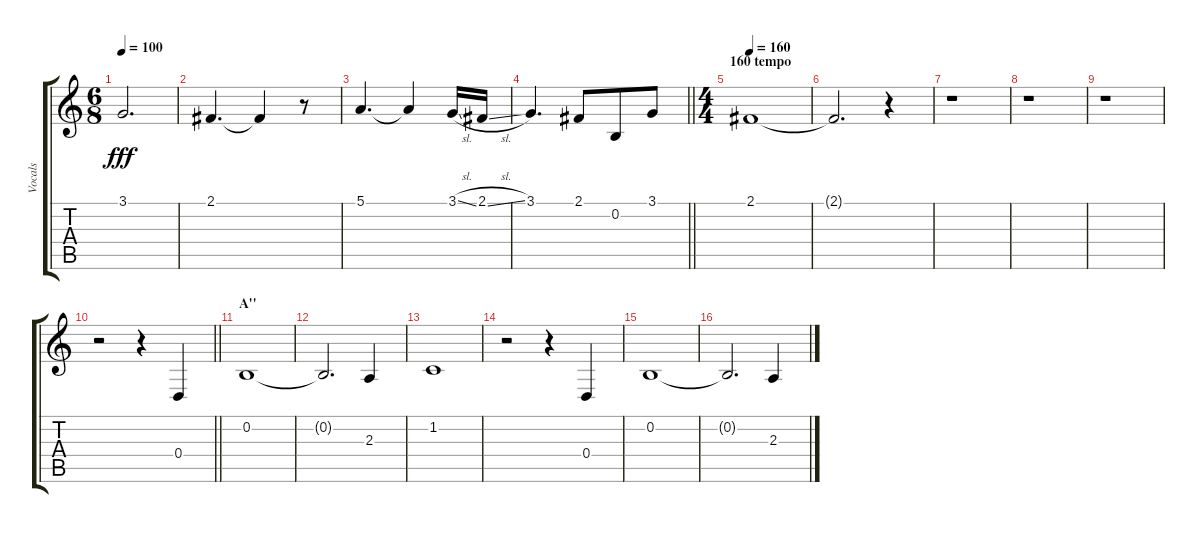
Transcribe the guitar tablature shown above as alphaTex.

\track ("Vocals" "Vocals") {instrument voiceoohs}
\staff {score tabs}
\tuning (E4 B3 G3 D3 A2 E2) {hide}
\ts (6 8)
\tempo 100
\clef g2
\ks c
3.1.2{d dy fff} |
2.1.4{d} 2.1{t}.4 r.8 |
5.1.4{d} 5.1{t}.4 3.1{sl}.16 2.1{sl}.16 |
\barLineRight lightlight
3.1.4{d} 2.1.8 0.2.8 3.1.8 |
\ts (4 4)
\section ("" "160 tempo")
\tempo 160
2.1.1 |
2.1{t}.2{d} r.4 |
r.1 |
r.1 |
r.1 |
\barLineRight lightlight
r.2 r.4 0.4.4 |
\section ("" "A''")
0.2.1 |
0.2{t}.2{d} 2.3.4 |
1.2.1 |
r.2 r.4 0.4.4 |
0.2.1 |
0.2{t}.2{d} 2.3.4
